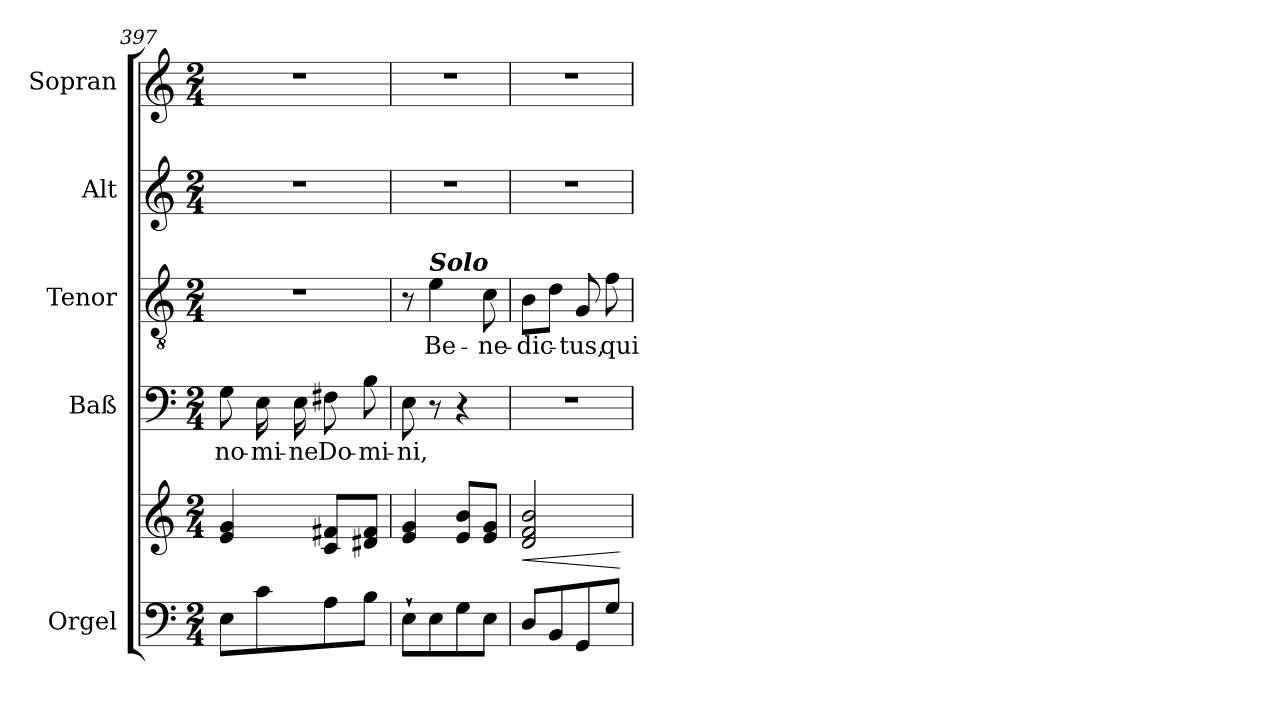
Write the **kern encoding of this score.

**kern	**kern	**dynam	**kern	**text	**kern	**text	**kern	**kern
*part5	*part5	*part5	*part4	*part4	*part3	*part3	*part2	*part1
*staff6	*staff5	*staff5/6	*staff4	*staff4	*staff3	*staff3	*staff2	*staff1
*I"Orgel	*	*	*I"Baß	*	*I"Tenor	*	*I"Alt	*I"Sopran
*clefF4	*clefG2	*	*clefF4	*	*clefGv2	*	*clefG2	*clefG2
*k[]	*k[]	*	*k[]	*	*k[]	*	*k[]	*k[]
*C:	*C:	*	*C:	*	*C:	*	*C:	*C:
*M2/4	*M2/4	*	*M2/4	*	*M2/4	*	*M2/4	*M2/4
=397	=397	=397	=397	=397	=397	=397	=397	=397
!	!	!	!	!LO:LY:b	!	!	!	!
8E\L	4e/ 4g/	.	8G\	no-	2r	.	2r	2r
!	!	!	!	!LO:LY:b	!	!	!	!
8c\	.	.	16E\	-mi-	.	.	.	.
!	!	!	!	!LO:LY:b	!	!	!	!
.	.	.	16E\	-ne	.	.	.	.
!	!	!	!	!LO:LY:b	!	!	!	!
8A\	8c/ 8f#X/L	.	8F#X\	Do-	.	.	.	.
!	!	!	!	!LO:LY:b	!	!	!	!
8B\J	8d#X/ 8f#/J	.	8B\	-mi-	.	.	.	.
=398	=398	=398	=398	=398	=398	=398	=398	=398
!	!	!	!	!LO:LY:b	!	!	!	!
8E`>\L	4e/ 4g/	.	8E\	-ni,	8r	.	2r	2r
!	!	!	!	!	!LO:TX:a:Bi:t=Solo	!	!	!
!	!	!	!	!	!	!LO:LY:b	!	!
8E\	.	.	8r	.	4e\	Be-	.	.
8G\	8e/ 8b/L	.	4r	.	.	.	.	.
!	!	!	!	!	!	!LO:LY:b	!	!
8E\J	8e/ 8g/J	.	.	.	8c\	-ne-	.	.
=399	=399	=399	=399	=399	=399	=399	=399	=399
!	!	!LO:HP:b	!	!	!	!LO:LY:b	!	!
8D/L	2d/ 2f/ 2b/	<	2r	.	8B\L	-dic-	2r	2r
8BB/	.	.	.	.	8d\J	.	.	.
!	!	!	!	!	!	!LO:LY:b	!	!
8GG/	.	.	.	.	8G/	-tus,	.	.
!	!	!	!	!	!	!LO:LY:b	!	!
8G/J	.	.	.	.	8f\	qui	.	.
.	.	[	.	.	.	.	.	.
=	=	=	=	=	=	=	=	=
*-	*-	*-	*-	*-	*-	*-	*-	*-
